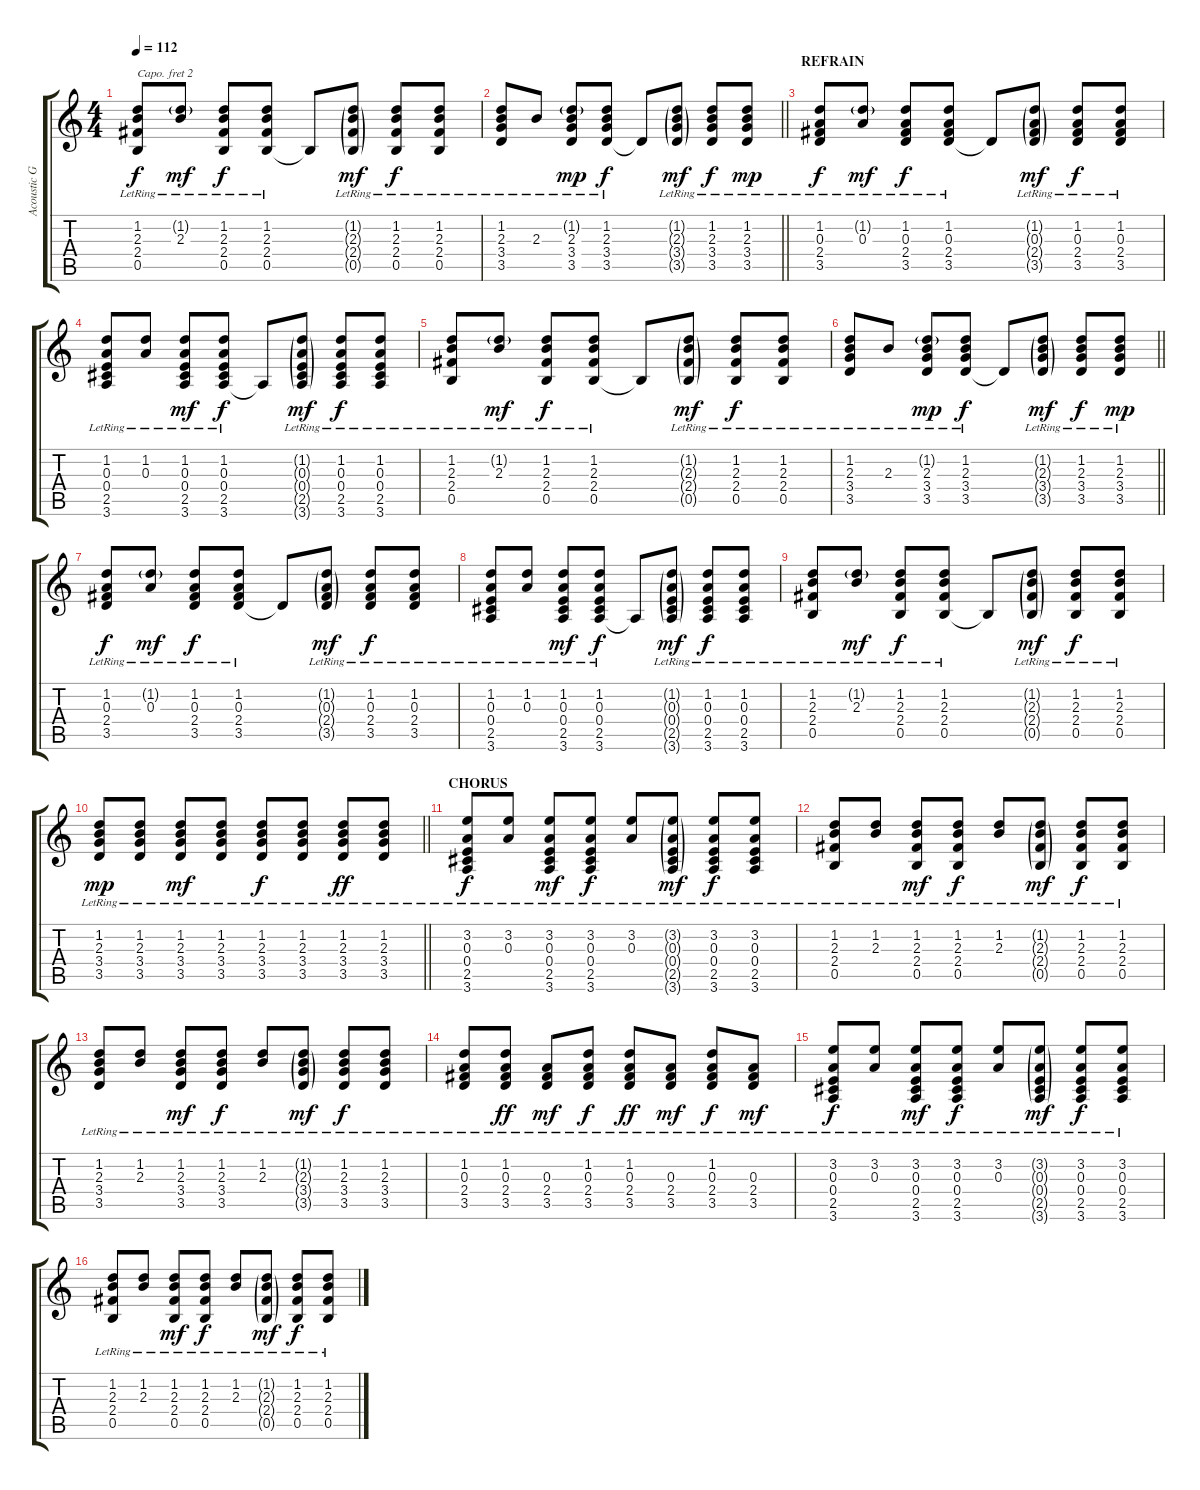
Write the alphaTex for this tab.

\track ("Acoustic Guitar #1" "Acoustic G") {instrument acousticguitarnylon}
\staff {score tabs}
\capo 2
\tuning (E4 B3 G3 D3 A2 E2) {hide}
\ts (4 4)
\tempo 112
\clef g2
\ks c
(1.2{lr} 2.3{lr} 2.4{lr} 0.5{lr}).8{dy f} (1.2{g lr} 2.3{lr}).8{dy mf} (1.2{lr} 2.3{lr} 2.4{lr} 0.5{lr}).8{dy f} (1.2{lr} 2.3{lr} 2.4{lr} 0.5{lr}).8 0.5{t}.8 (1.2{g lr} 2.3{g lr} 2.4{g lr} 0.5{g lr}).8{dy mf} (1.2{lr} 2.3{lr} 2.4{lr} 0.5{lr}).8{dy f} (1.2{lr} 2.3{lr} 2.4{lr} 0.5{lr}).8 |
\barLineRight lightlight
(1.2{lr} 2.3{lr} 3.4{lr} 3.5{lr}).8 2.3{lr}.8 (1.2{g lr} 2.3{lr} 3.4{lr} 3.5{lr}).8{dy mp} (1.2{lr} 2.3{lr} 3.4{lr} 3.5{lr}).8{dy f} 3.5{t}.8 (1.2{g lr} 2.3{g lr} 3.4{g lr} 3.5{g lr}).8{dy mf} (1.2{lr} 2.3{lr} 3.4{lr} 3.5{lr}).8{dy f} (1.2{lr} 2.3{lr} 3.4{lr} 3.5{lr}).8{dy mp} |
\section ("" "REFRAIN")
(1.2{lr} 0.3{lr} 2.4{lr} 3.5{lr}).8{dy f} (1.2{g lr} 0.3{lr}).8{dy mf} (1.2{lr} 0.3{lr} 2.4{lr} 3.5{lr}).8{dy f} (1.2{lr} 0.3{lr} 2.4{lr} 3.5{lr}).8 3.5{t}.8 (1.2{g lr} 0.3{g lr} 2.4{g lr} 3.5{g lr}).8{dy mf} (1.2{lr} 0.3{lr} 2.4{lr} 3.5{lr}).8{dy f} (1.2{lr} 0.3{lr} 2.4{lr} 3.5{lr}).8 |
(1.2{lr} 0.3{lr} 0.4{lr} 2.5{lr} 3.6{lr}).8 (1.2{lr} 0.3{lr}).8 (1.2{lr} 0.3{lr} 0.4{lr} 2.5{lr} 3.6{lr}).8{dy mf} (1.2{lr} 0.3{lr} 0.4{lr} 2.5{lr} 3.6{lr}).8{dy f} 3.6{t}.8 (1.2{g lr} 0.3{g lr} 0.4{g lr} 2.5{g lr} 3.6{g lr}).8{dy mf} (1.2{lr} 0.3{lr} 0.4{lr} 2.5{lr} 3.6{lr}).8{dy f} (1.2{lr} 0.3{lr} 0.4{lr} 2.5{lr} 3.6{lr}).8 |
(1.2{lr} 2.3{lr} 2.4{lr} 0.5{lr}).8 (1.2{g lr} 2.3{lr}).8{dy mf} (1.2{lr} 2.3{lr} 2.4{lr} 0.5{lr}).8{dy f} (1.2{lr} 2.3{lr} 2.4{lr} 0.5{lr}).8 0.5{t}.8 (1.2{g lr} 2.3{g lr} 2.4{g lr} 0.5{g lr}).8{dy mf} (1.2{lr} 2.3{lr} 2.4{lr} 0.5{lr}).8{dy f} (1.2{lr} 2.3{lr} 2.4{lr} 0.5{lr}).8 |
\barLineRight lightlight
(1.2{lr} 2.3{lr} 3.4{lr} 3.5{lr}).8 2.3{lr}.8 (1.2{g lr} 2.3{lr} 3.4{lr} 3.5{lr}).8{dy mp} (1.2{lr} 2.3{lr} 3.4{lr} 3.5{lr}).8{dy f} 3.5{t}.8 (1.2{g lr} 2.3{g lr} 3.4{g lr} 3.5{g lr}).8{dy mf} (1.2{lr} 2.3{lr} 3.4{lr} 3.5{lr}).8{dy f} (1.2{lr} 2.3{lr} 3.4{lr} 3.5{lr}).8{dy mp} |
(1.2{lr} 0.3{lr} 2.4{lr} 3.5{lr}).8{dy f} (1.2{g lr} 0.3{lr}).8{dy mf} (1.2{lr} 0.3{lr} 2.4{lr} 3.5{lr}).8{dy f} (1.2{lr} 0.3{lr} 2.4{lr} 3.5{lr}).8 3.5{t}.8 (1.2{g lr} 0.3{g lr} 2.4{g lr} 3.5{g lr}).8{dy mf} (1.2{lr} 0.3{lr} 2.4{lr} 3.5{lr}).8{dy f} (1.2{lr} 0.3{lr} 2.4{lr} 3.5{lr}).8 |
(1.2{lr} 0.3{lr} 0.4{lr} 2.5{lr} 3.6{lr}).8 (1.2{lr} 0.3{lr}).8 (1.2{lr} 0.3{lr} 0.4{lr} 2.5{lr} 3.6{lr}).8{dy mf} (1.2{lr} 0.3{lr} 0.4{lr} 2.5{lr} 3.6{lr}).8{dy f} 3.6{t}.8 (1.2{g lr} 0.3{g lr} 0.4{g lr} 2.5{g lr} 3.6{g lr}).8{dy mf} (1.2{lr} 0.3{lr} 0.4{lr} 2.5{lr} 3.6{lr}).8{dy f} (1.2{lr} 0.3{lr} 0.4{lr} 2.5{lr} 3.6{lr}).8 |
(1.2{lr} 2.3{lr} 2.4{lr} 0.5{lr}).8 (1.2{g lr} 2.3{lr}).8{dy mf} (1.2{lr} 2.3{lr} 2.4{lr} 0.5{lr}).8{dy f} (1.2{lr} 2.3{lr} 2.4{lr} 0.5{lr}).8 0.5{t}.8 (1.2{g lr} 2.3{g lr} 2.4{g lr} 0.5{g lr}).8{dy mf} (1.2{lr} 2.3{lr} 2.4{lr} 0.5{lr}).8{dy f} (1.2{lr} 2.3{lr} 2.4{lr} 0.5{lr}).8 |
\barLineRight lightlight
(1.2{lr} 2.3{lr} 3.4{lr} 3.5{lr}).8{dy mp} (1.2{lr} 2.3{lr} 3.4{lr} 3.5{lr}).8 (1.2{lr} 2.3{lr} 3.4{lr} 3.5{lr}).8{dy mf} (1.2{lr} 2.3{lr} 3.4{lr} 3.5{lr}).8 (1.2{lr} 2.3{lr} 3.4{lr} 3.5{lr}).8{dy f} (1.2{lr} 2.3{lr} 3.4{lr} 3.5{lr}).8 (1.2{lr} 2.3{lr} 3.4{lr} 3.5{lr}).8{dy ff} (1.2{lr} 2.3{lr} 3.4{lr} 3.5{lr}).8 |
\section ("" "CHORUS")
(3.2{lr} 0.3{lr} 0.4{lr} 2.5{lr} 3.6{lr}).8{dy f} (3.2{lr} 0.3{lr}).8 (3.2{lr} 0.3{lr} 0.4{lr} 2.5{lr} 3.6{lr}).8{dy mf} (3.2{lr} 0.3{lr} 0.4{lr} 2.5{lr} 3.6{lr}).8{dy f} (3.2{lr} 0.3{lr}).8 (3.2{g lr} 0.3{g lr} 0.4{g lr} 2.5{g lr} 3.6{g lr}).8{dy mf} (3.2{lr} 0.3{lr} 0.4{lr} 2.5{lr} 3.6{lr}).8{dy f} (3.2{lr} 0.3{lr} 0.4{lr} 2.5{lr} 3.6{lr}).8 |
(1.2{lr} 2.3{lr} 2.4{lr} 0.5{lr}).8 (1.2{lr} 2.3{lr}).8 (1.2{lr} 2.3{lr} 2.4{lr} 0.5{lr}).8{dy mf} (1.2{lr} 2.3{lr} 2.4{lr} 0.5{lr}).8{dy f} (1.2{lr} 2.3{lr}).8 (1.2{g lr} 2.3{g lr} 2.4{g lr} 0.5{g lr}).8{dy mf} (1.2{lr} 2.3{lr} 2.4{lr} 0.5{lr}).8{dy f} (1.2{lr} 2.3{lr} 2.4{lr} 0.5{lr}).8 |
(1.2{lr} 2.3{lr} 3.4{lr} 3.5{lr}).8 (1.2{lr} 2.3{lr}).8 (1.2{lr} 2.3{lr} 3.4{lr} 3.5{lr}).8{dy mf} (1.2{lr} 2.3{lr} 3.4{lr} 3.5{lr}).8{dy f} (1.2{lr} 2.3{lr}).8 (1.2{g lr} 2.3{g lr} 3.4{g lr} 3.5{g lr}).8{dy mf} (1.2{lr} 2.3{lr} 3.4{lr} 3.5{lr}).8{dy f} (1.2{lr} 2.3{lr} 3.4{lr} 3.5{lr}).8 |
(1.2{lr} 0.3{lr} 2.4{lr} 3.5{lr}).8 (1.2{lr} 0.3{lr} 2.4{lr} 3.5{lr}).8{dy ff} (0.3{lr} 2.4{lr} 3.5{lr}).8{dy mf} (1.2{lr} 0.3{lr} 2.4{lr} 3.5{lr}).8{dy f} (1.2{lr} 0.3{lr} 2.4{lr} 3.5{lr}).8{dy ff} (0.3{lr} 2.4{lr} 3.5{lr}).8{dy mf} (1.2{lr} 0.3{lr} 2.4{lr} 3.5{lr}).8{dy f} (0.3{lr} 2.4{lr} 3.5{lr}).8{dy mf} |
(3.2{lr} 0.3{lr} 0.4{lr} 2.5{lr} 3.6{lr}).8{dy f} (3.2{lr} 0.3{lr}).8 (3.2{lr} 0.3{lr} 0.4{lr} 2.5{lr} 3.6{lr}).8{dy mf} (3.2{lr} 0.3{lr} 0.4{lr} 2.5{lr} 3.6{lr}).8{dy f} (3.2{lr} 0.3{lr}).8 (3.2{g lr} 0.3{g lr} 0.4{g lr} 2.5{g lr} 3.6{g lr}).8{dy mf} (3.2{lr} 0.3{lr} 0.4{lr} 2.5{lr} 3.6{lr}).8{dy f} (3.2{lr} 0.3{lr} 0.4{lr} 2.5{lr} 3.6{lr}).8 |
(1.2{lr} 2.3{lr} 2.4{lr} 0.5{lr}).8 (1.2{lr} 2.3{lr}).8 (1.2{lr} 2.3{lr} 2.4{lr} 0.5{lr}).8{dy mf} (1.2{lr} 2.3{lr} 2.4{lr} 0.5{lr}).8{dy f} (1.2{lr} 2.3{lr}).8 (1.2{g lr} 2.3{g lr} 2.4{g lr} 0.5{g lr}).8{dy mf} (1.2{lr} 2.3{lr} 2.4{lr} 0.5{lr}).8{dy f} (1.2{lr} 2.3{lr} 2.4{lr} 0.5{lr}).8
